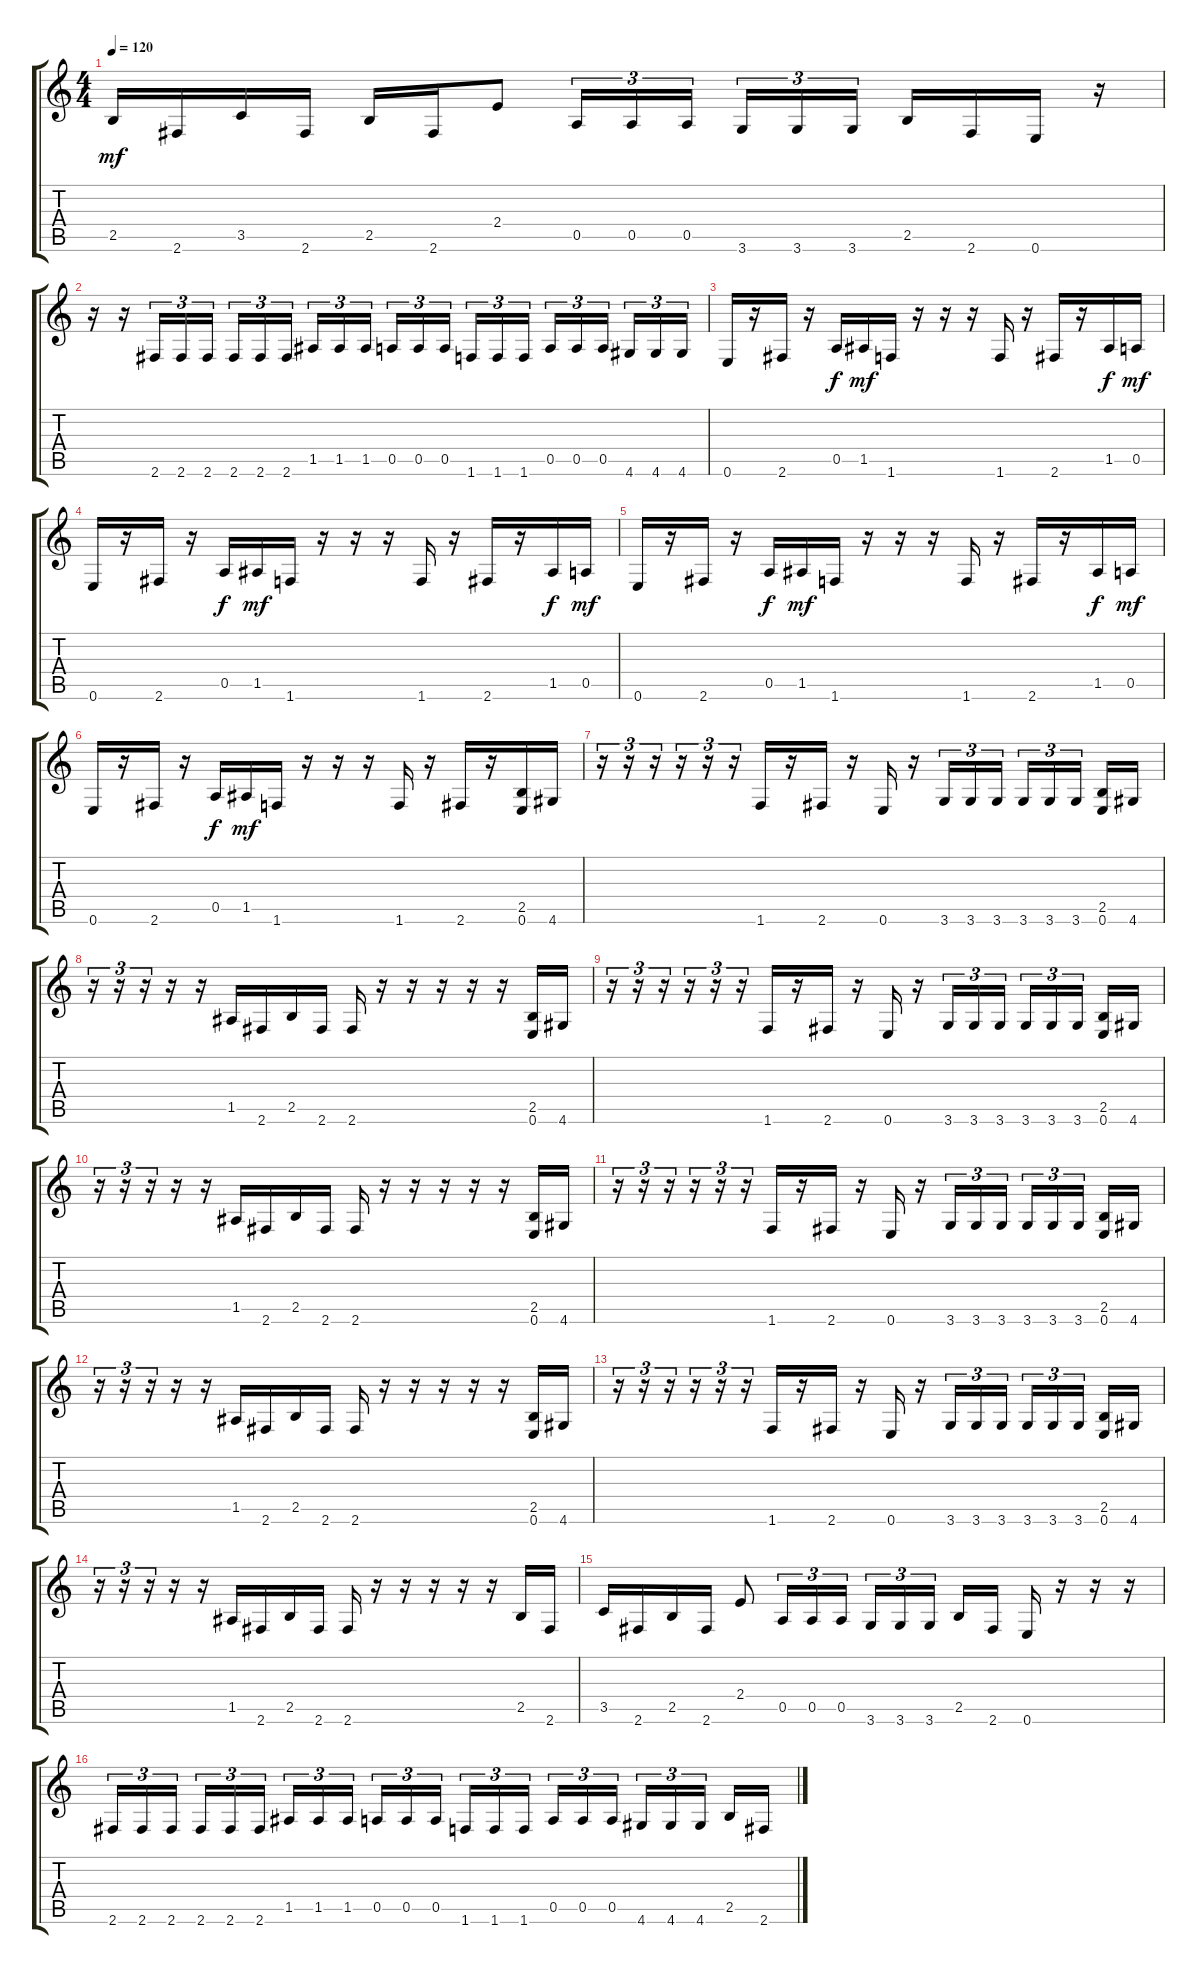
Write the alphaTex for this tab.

\track "" {instrument distortionguitar}
\staff {score tabs}
\tuning (E4 B3 G3 D3 A2 E2) {hide}
\ts (4 4)
\tempo 120
\clef g2
\ks c
2.5.16{dy mf} 2.6.16 3.5.16 2.6.16 2.5.16 2.6.16 2.4.8 0.5.16{tu (3 2)} 0.5.16{tu (3 2)} 0.5.16{tu (3 2) beam splitsecondary} 3.6.16{tu (3 2)} 3.6.16{tu (3 2)} 3.6.16{tu (3 2)} 2.5.16 2.6.16 0.6.16 r.16 |
r.16 r.16 2.6.16{tu (3 2)} 2.6.16{tu (3 2)} 2.6.16{tu (3 2)} 2.6.16{tu (3 2)} 2.6.16{tu (3 2)} 2.6.16{tu (3 2) beam splitsecondary} 1.5.16{tu (3 2)} 1.5.16{tu (3 2)} 1.5.16{tu (3 2)} 0.5.16{tu (3 2)} 0.5.16{tu (3 2)} 0.5.16{tu (3 2) beam splitsecondary} 1.6.16{tu (3 2)} 1.6.16{tu (3 2)} 1.6.16{tu (3 2)} 0.5.16{tu (3 2)} 0.5.16{tu (3 2)} 0.5.16{tu (3 2) beam splitsecondary} 4.6.16{tu (3 2)} 4.6.16{tu (3 2)} 4.6.16{tu (3 2)} |
0.6.16 r.16 2.6.16 r.16 0.5.16{dy f} 1.5.16{dy mf} 1.6.16 r.16 r.16 r.16 1.6.16 r.16 2.6.16 r.16 1.5.16{dy f} 0.5.16{dy mf} |
0.6.16 r.16 2.6.16 r.16 0.5.16{dy f} 1.5.16{dy mf} 1.6.16 r.16 r.16 r.16 1.6.16 r.16 2.6.16 r.16 1.5.16{dy f} 0.5.16{dy mf} |
0.6.16 r.16 2.6.16 r.16 0.5.16{dy f} 1.5.16{dy mf} 1.6.16 r.16 r.16 r.16 1.6.16 r.16 2.6.16 r.16 1.5.16{dy f} 0.5.16{dy mf} |
0.6.16 r.16 2.6.16 r.16 0.5.16{dy f} 1.5.16{dy mf} 1.6.16 r.16 r.16 r.16 1.6.16 r.16 2.6.16 r.16 (2.5 0.6).16 4.6.16 |
r.16{tu (3 2)} r.16{tu (3 2)} r.16{tu (3 2)} r.16{tu (3 2)} r.16{tu (3 2)} r.16{tu (3 2)} 1.6.16 r.16 2.6.16 r.16 0.6.16 r.16 3.6.16{tu (3 2)} 3.6.16{tu (3 2)} 3.6.16{tu (3 2)} 3.6.16{tu (3 2)} 3.6.16{tu (3 2)} 3.6.16{tu (3 2) beam splitsecondary} (2.5 0.6).16 4.6.16 |
r.16{tu (3 2)} r.16{tu (3 2)} r.16{tu (3 2)} r.16 r.16 1.5.16 2.6.16 2.5.16 2.6.16 2.6.16 r.16 r.16 r.16 r.16 r.16 (2.5 0.6).16 4.6.16 |
r.16{tu (3 2)} r.16{tu (3 2)} r.16{tu (3 2)} r.16{tu (3 2)} r.16{tu (3 2)} r.16{tu (3 2)} 1.6.16 r.16 2.6.16 r.16 0.6.16 r.16 3.6.16{tu (3 2)} 3.6.16{tu (3 2)} 3.6.16{tu (3 2)} 3.6.16{tu (3 2)} 3.6.16{tu (3 2)} 3.6.16{tu (3 2) beam splitsecondary} (2.5 0.6).16 4.6.16 |
r.16{tu (3 2)} r.16{tu (3 2)} r.16{tu (3 2)} r.16 r.16 1.5.16 2.6.16 2.5.16 2.6.16 2.6.16 r.16 r.16 r.16 r.16 r.16 (2.5 0.6).16 4.6.16 |
r.16{tu (3 2)} r.16{tu (3 2)} r.16{tu (3 2)} r.16{tu (3 2)} r.16{tu (3 2)} r.16{tu (3 2)} 1.6.16 r.16 2.6.16 r.16 0.6.16 r.16 3.6.16{tu (3 2)} 3.6.16{tu (3 2)} 3.6.16{tu (3 2)} 3.6.16{tu (3 2)} 3.6.16{tu (3 2)} 3.6.16{tu (3 2) beam splitsecondary} (2.5 0.6).16 4.6.16 |
r.16{tu (3 2)} r.16{tu (3 2)} r.16{tu (3 2)} r.16 r.16 1.5.16 2.6.16 2.5.16 2.6.16 2.6.16 r.16 r.16 r.16 r.16 r.16 (2.5 0.6).16 4.6.16 |
r.16{tu (3 2)} r.16{tu (3 2)} r.16{tu (3 2)} r.16{tu (3 2)} r.16{tu (3 2)} r.16{tu (3 2)} 1.6.16 r.16 2.6.16 r.16 0.6.16 r.16 3.6.16{tu (3 2)} 3.6.16{tu (3 2)} 3.6.16{tu (3 2)} 3.6.16{tu (3 2)} 3.6.16{tu (3 2)} 3.6.16{tu (3 2) beam splitsecondary} (2.5 0.6).16 4.6.16 |
r.16{tu (3 2)} r.16{tu (3 2)} r.16{tu (3 2)} r.16 r.16 1.5.16 2.6.16 2.5.16 2.6.16 2.6.16 r.16 r.16 r.16 r.16 r.16 2.5.16 2.6.16 |
3.5.16 2.6.16 2.5.16 2.6.16 2.4.8 0.5.16{tu (3 2)} 0.5.16{tu (3 2)} 0.5.16{tu (3 2)} 3.6.16{tu (3 2)} 3.6.16{tu (3 2)} 3.6.16{tu (3 2) beam splitsecondary} 2.5.16 2.6.16 0.6.16 r.16 r.16 r.16 |
2.6.16{tu (3 2)} 2.6.16{tu (3 2)} 2.6.16{tu (3 2) beam splitsecondary} 2.6.16{tu (3 2)} 2.6.16{tu (3 2)} 2.6.16{tu (3 2)} 1.5.16{tu (3 2)} 1.5.16{tu (3 2)} 1.5.16{tu (3 2) beam splitsecondary} 0.5.16{tu (3 2)} 0.5.16{tu (3 2)} 0.5.16{tu (3 2)} 1.6.16{tu (3 2)} 1.6.16{tu (3 2)} 1.6.16{tu (3 2) beam splitsecondary} 0.5.16{tu (3 2)} 0.5.16{tu (3 2)} 0.5.16{tu (3 2)} 4.6.16{tu (3 2)} 4.6.16{tu (3 2)} 4.6.16{tu (3 2) beam splitsecondary} 2.5.16 2.6.16
